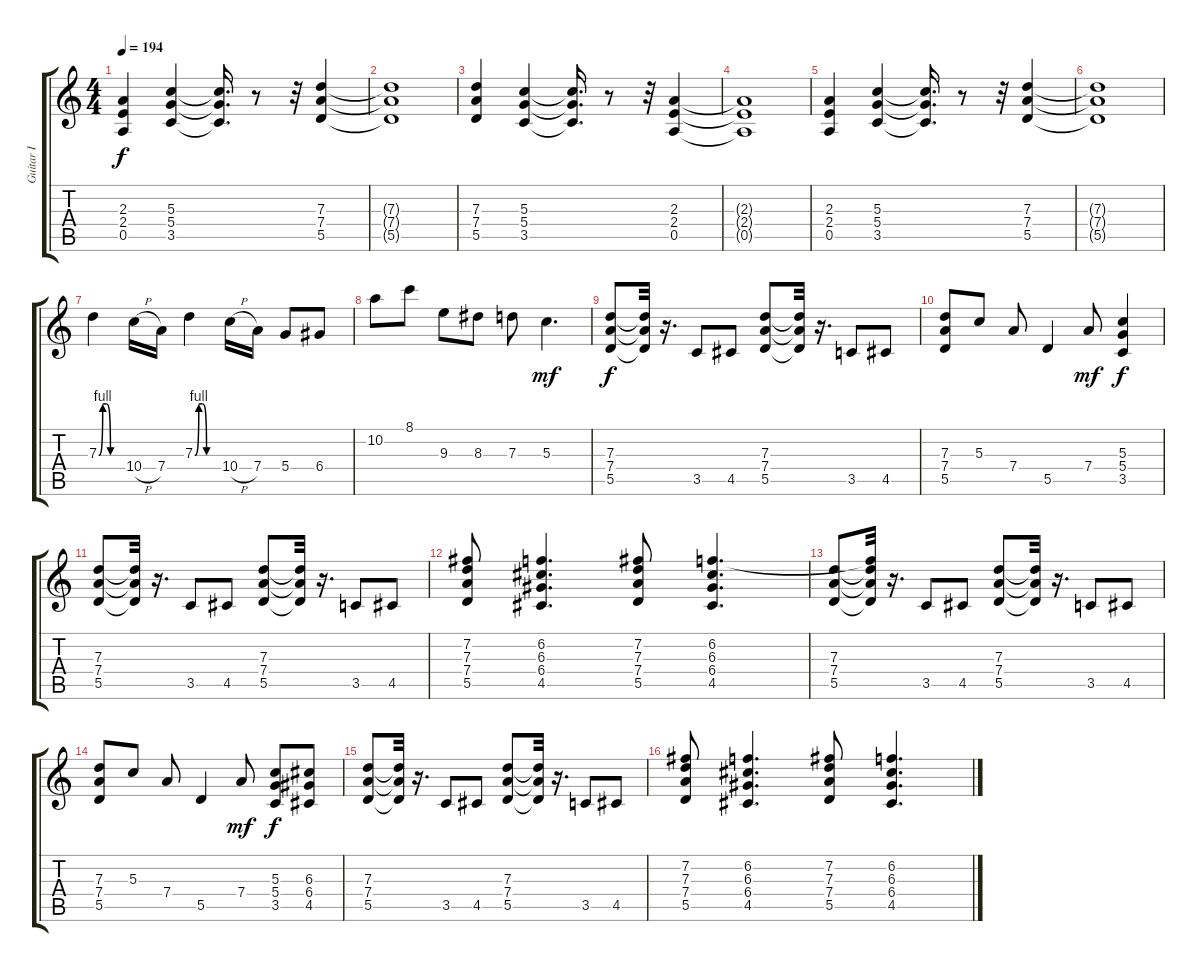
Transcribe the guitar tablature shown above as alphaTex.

\track ("Guitar I" "Guitar I") {instrument overdrivenguitar}
\staff {score tabs}
\tuning (E4 B3 G3 D3 A2 E2) {hide}
\ts (4 4)
\tempo 194
\clef g2
\ks c
(2.3 2.4 0.5).4{dy f} (5.3 5.4 3.5).4 (5.3{t} 5.4{t} 3.5{t}).16{d} r.8 r.32 (7.3 7.4 5.5).4 |
(7.3{t} 7.4{t} 5.5{t}).1 |
(7.3 7.4 5.5).4 (5.3 5.4 3.5).4 (5.3{t} 5.4{t} 3.5{t}).16{d} r.8 r.32 (2.3 2.4 0.5).4 |
(2.3{t} 2.4{t} 0.5{t}).1 |
(2.3 2.4 0.5).4 (5.3 5.4 3.5).4 (5.3{t} 5.4{t} 3.5{t}).16{d} r.8 r.32 (7.3 7.4 5.5).4 |
(7.3{t} 7.4{t} 5.5{t}).1 |
7.3{be (custom 0 0 10 4 20 4 30 0 60 0)}.4 10.4{h}.16 7.4.16 7.3{be (custom 0 0 10 4 20 4 30 0 60 0)}.4 10.4{h}.16 7.4.16 5.4.8 6.4.8 |
10.2.8 8.1.8 9.3.8 8.3.8 7.3.8 5.3.4{d dy mf} |
(7.3 7.4 5.5).8{dy f} (7.3{t} 7.4{t} 5.5{t}).32 r.16{d} 3.5.8 4.5.8 (7.3 7.4 5.5).8 (7.3{t} 7.4{t} 5.5{t}).32 r.16{d} 3.5.8 4.5.8 |
(7.3 7.4 5.5).8 5.3.8 7.4.8 5.5.4 7.4.8{dy mf} (5.3 5.4 3.5).4{dy f} |
(7.3 7.4 5.5).8 (7.3{t} 7.4{t} 5.5{t}).32 r.16{d} 3.5.8 4.5.8 (7.3 7.4 5.5).8 (7.3{t} 7.4{t} 5.5{t}).32 r.16{d} 3.5.8 4.5.8 |
(7.2 7.3 7.4 5.5).8 (6.2 6.3 6.4 4.5).4{d} (7.2 7.3 7.4 5.5).8 (6.2 6.3 6.4 4.5).4{d} |
(7.3 7.4 5.5).8 (6.2{t} 7.3{t} 7.4{t} 5.5{t}).32 r.16{d} 3.5.8 4.5.8 (7.3 7.4 5.5).8 (7.3{t} 7.4{t} 5.5{t}).32 r.16{d} 3.5.8 4.5.8 |
(7.3 7.4 5.5).8 5.3.8 7.4.8 5.5.4 7.4.8{dy mf} (5.3 5.4 3.5).8{dy f} (6.3 6.4 4.5).8 |
(7.3 7.4 5.5).8 (7.3{t} 7.4{t} 5.5{t}).32 r.16{d} 3.5.8 4.5.8 (7.3 7.4 5.5).8 (7.3{t} 7.4{t} 5.5{t}).32 r.16{d} 3.5.8 4.5.8 |
(7.2 7.3 7.4 5.5).8 (6.2 6.3 6.4 4.5).4{d} (7.2 7.3 7.4 5.5).8 (6.2 6.3 6.4 4.5).4{d}
